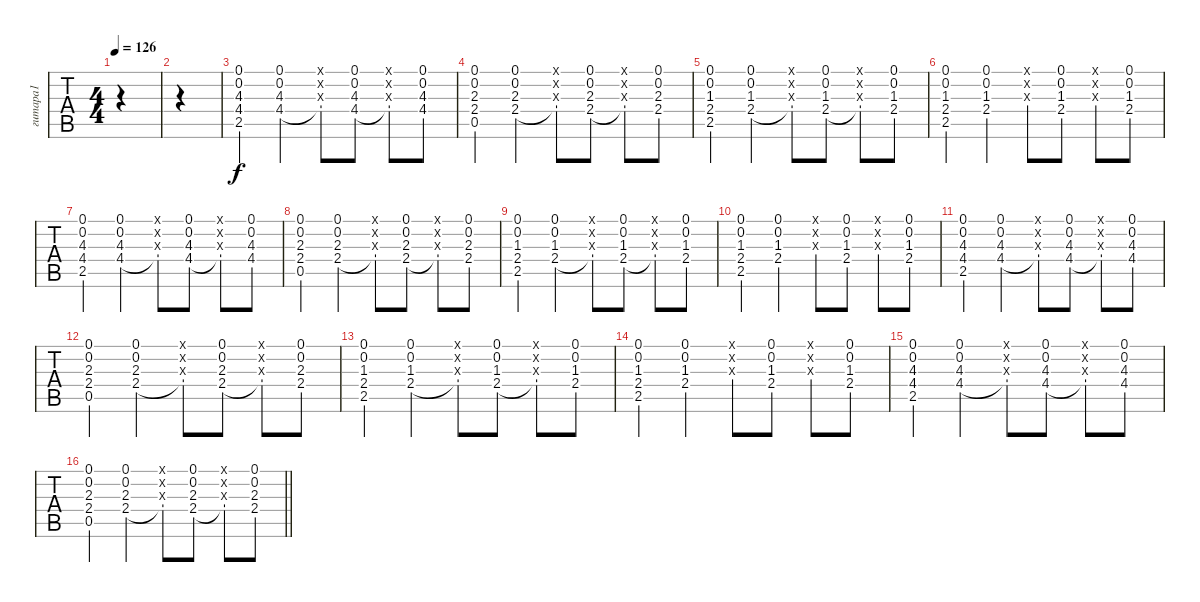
\track ("гитара1" "гитара1") {instrument acousticguitarsteel}
\staff {tabs}
\tuning (E4 B3 G3 D3 A2 E2) {hide}
\ts (4 4)
\tempo 126
\clef g2
\ks d
|
|
(0.1 0.2 4.3 4.4 2.5).4{dy f volume 6} (0.1 0.2 4.3 4.4).4 (0.1{x} 0.2{x} 0.3{x} 4.4{t}).8 (0.1 0.2 4.3 4.4).8 (0.1{x} 0.2{x} 0.3{x} 4.4{t}).8 (0.1 0.2 4.3 4.4).8 |
(0.1 0.2 2.3 2.4 0.5).4 (0.1 0.2 2.3 2.4).4 (0.1{x} 0.2{x} 0.3{x} 2.4{t}).8 (0.1 0.2 2.3 2.4).8 (0.1{x} 0.2{x} 0.3{x} 2.4{t}).8 (0.1 0.2 2.3 2.4).8 |
(0.1 0.2 1.3 2.4 2.5).4 (0.1 0.2 1.3 2.4).4 (0.1{x} 0.2{x} 0.3{x} 2.4{t}).8 (0.1 0.2 1.3 2.4).8 (0.1{x} 0.2{x} 0.3{x} 2.4{t}).8 (0.1 0.2 1.3 2.4).8 |
(0.1 0.2 1.3 2.4 2.5).4 (0.1 0.2 1.3 2.4).4 (0.1{x} 0.2{x} 0.3{x}).8 (0.1 0.2 1.3 2.4).8 (0.1{x} 0.2{x} 0.3{x}).8 (0.1 0.2 1.3 2.4).8 |
(0.1 0.2 4.3 4.4 2.5).4 (0.1 0.2 4.3 4.4).4 (0.1{x} 0.2{x} 0.3{x} 4.4{t}).8 (0.1 0.2 4.3 4.4).8 (0.1{x} 0.2{x} 0.3{x} 4.4{t}).8 (0.1 0.2 4.3 4.4).8 |
(0.1 0.2 2.3 2.4 0.5).4 (0.1 0.2 2.3 2.4).4 (0.1{x} 0.2{x} 0.3{x} 2.4{t}).8 (0.1 0.2 2.3 2.4).8 (0.1{x} 0.2{x} 0.3{x} 2.4{t}).8 (0.1 0.2 2.3 2.4).8 |
(0.1 0.2 1.3 2.4 2.5).4 (0.1 0.2 1.3 2.4).4 (0.1{x} 0.2{x} 0.3{x} 2.4{t}).8 (0.1 0.2 1.3 2.4).8 (0.1{x} 0.2{x} 0.3{x} 2.4{t}).8 (0.1 0.2 1.3 2.4).8 |
(0.1 0.2 1.3 2.4 2.5).4 (0.1 0.2 1.3 2.4).4 (0.1{x} 0.2{x} 0.3{x}).8 (0.1 0.2 1.3 2.4).8 (0.1{x} 0.2{x} 0.3{x}).8 (0.1 0.2 1.3 2.4).8 |
(0.1 0.2 4.3 4.4 2.5).4{volume 6} (0.1 0.2 4.3 4.4).4 (0.1{x} 0.2{x} 0.3{x} 4.4{t}).8 (0.1 0.2 4.3 4.4).8 (0.1{x} 0.2{x} 0.3{x} 4.4{t}).8 (0.1 0.2 4.3 4.4).8 |
(0.1 0.2 2.3 2.4 0.5).4 (0.1 0.2 2.3 2.4).4 (0.1{x} 0.2{x} 0.3{x} 2.4{t}).8 (0.1 0.2 2.3 2.4).8 (0.1{x} 0.2{x} 0.3{x} 2.4{t}).8 (0.1 0.2 2.3 2.4).8 |
(0.1 0.2 1.3 2.4 2.5).4 (0.1 0.2 1.3 2.4).4 (0.1{x} 0.2{x} 0.3{x} 2.4{t}).8 (0.1 0.2 1.3 2.4).8 (0.1{x} 0.2{x} 0.3{x} 2.4{t}).8 (0.1 0.2 1.3 2.4).8 |
(0.1 0.2 1.3 2.4 2.5).4 (0.1 0.2 1.3 2.4).4 (0.1{x} 0.2{x} 0.3{x}).8 (0.1 0.2 1.3 2.4).8 (0.1{x} 0.2{x} 0.3{x}).8 (0.1 0.2 1.3 2.4).8 |
(0.1 0.2 4.3 4.4 2.5).4 (0.1 0.2 4.3 4.4).4 (0.1{x} 0.2{x} 0.3{x} 4.4{t}).8 (0.1 0.2 4.3 4.4).8 (0.1{x} 0.2{x} 0.3{x} 4.4{t}).8 (0.1 0.2 4.3 4.4).8 |
\barLineRight lightlight
(0.1 0.2 2.3 2.4 0.5).4 (0.1 0.2 2.3 2.4).4 (0.1{x} 0.2{x} 0.3{x} 2.4{t}).8 (0.1 0.2 2.3 2.4).8 (0.1{x} 0.2{x} 0.3{x} 2.4{t}).8 (0.1 0.2 2.3 2.4).8
